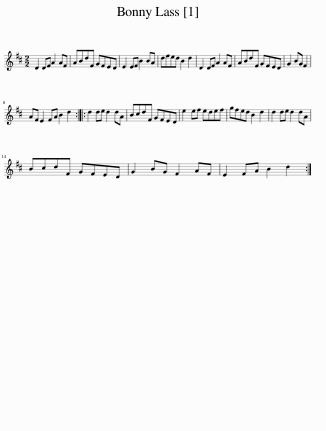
X:1
L:1/8
M:2/2
I:linebreak $
K:D
V:1 treble
V:1
 D2 DF A2 AF | ABdF GFED | E2 EF B2 BA | dfed B2 d2 | D2 DF A2 AF | %5
 ABdF GFED | G2 BG F2 |$ AF E2 FA B2 d2 :: d2 de d2 dA | BcdF GFED | %10
 e2 ef edef | gfed B2 d2 | d2 de d2 dA |$ BcdF GFED | G2 BG F2 AF | %15
 E2 FA B2 d2 :| %16
